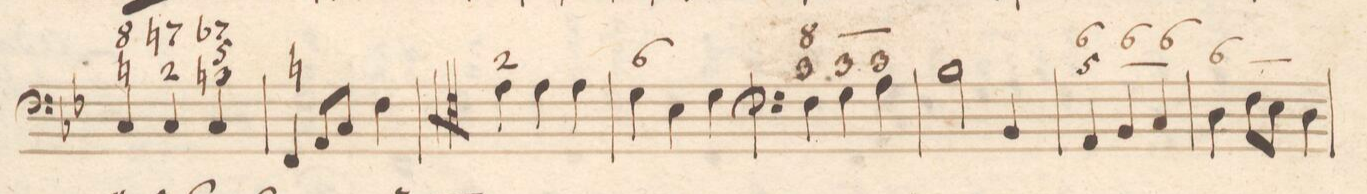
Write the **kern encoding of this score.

**kern	**fba	**dynam
*I"Organo	*	*
*clefF4	*	*
*k[b-e-]	*	*
*met(c|)	*	*
*M3/4	*	*
4C/	8 n	.
4C/	n7 2	.
4C/	-7 5 n3	.
=103	=103	=103
4FF/	n	.
8AA/L	.	.
8C/J	.	.
4F\	.	.
=104	=104	=104
*clefC4	*	*
4e-\	2	.
4e-\	.	.
4e-\	.	.
=105	=105	=105
4d\	6	.
4B-\	.	.
4d\	.	.
*clefF4	*	*
=106	=106	=106
4F\	8_ 3	.
4G\	_ 3	.
4A\	_ 3	.
=107	=107	=107
2B-\	x	.
4BB-/	.	.
=108	=108	=108
4AA/	6 5_	.
4BB-/	6 _	.
4C/	6 _	.
=109	=109	=109
4D\	6_	.
8F\L	.	.
8E-\J	.	.
4D\	.	.
=110	=110	=110
*-	*-	*-
